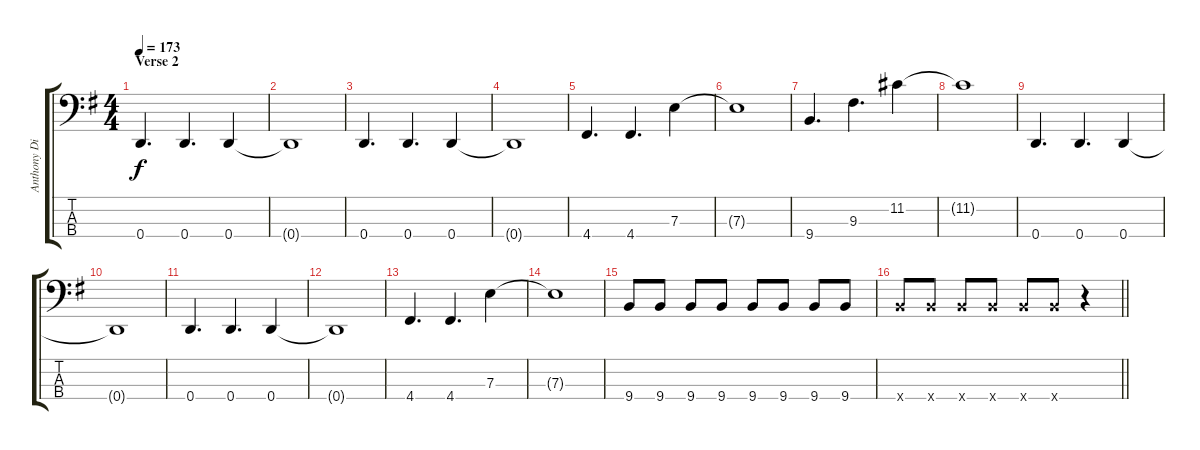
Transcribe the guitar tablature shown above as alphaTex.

\track ("Anthony DiIonno" "Anthony Di") {instrument electricbasspick}
\staff {score tabs}
\tuning (G2 D2 A1 D1) {hide}
\ts (4 4)
\section ("" "Verse 2")
\tempo 173
\clef f4
\ks g
0.4.4{d dy f} 0.4.4{d} 0.4.4 |
0.4{t}.1 |
0.4.4{d} 0.4.4{d} 0.4.4 |
0.4{t}.1 |
4.4.4{d} 4.4.4{d} 7.3.4 |
7.3{t}.1 |
9.4.4{d} 9.3.4{d} 11.2.4 |
11.2{t}.1 |
0.4.4{d} 0.4.4{d} 0.4.4 |
0.4{t}.1 |
0.4.4{d} 0.4.4{d} 0.4.4 |
0.4{t}.1 |
4.4.4{d} 4.4.4{d} 7.3.4 |
7.3{t}.1 |
9.4.8 9.4.8 9.4.8 9.4.8 9.4.8 9.4.8 9.4.8 9.4.8 |
\barLineRight lightlight
9.4{x}.8 9.4{x}.8 9.4{x}.8 9.4{x}.8 9.4{x}.8 9.4{x}.8 r.4
